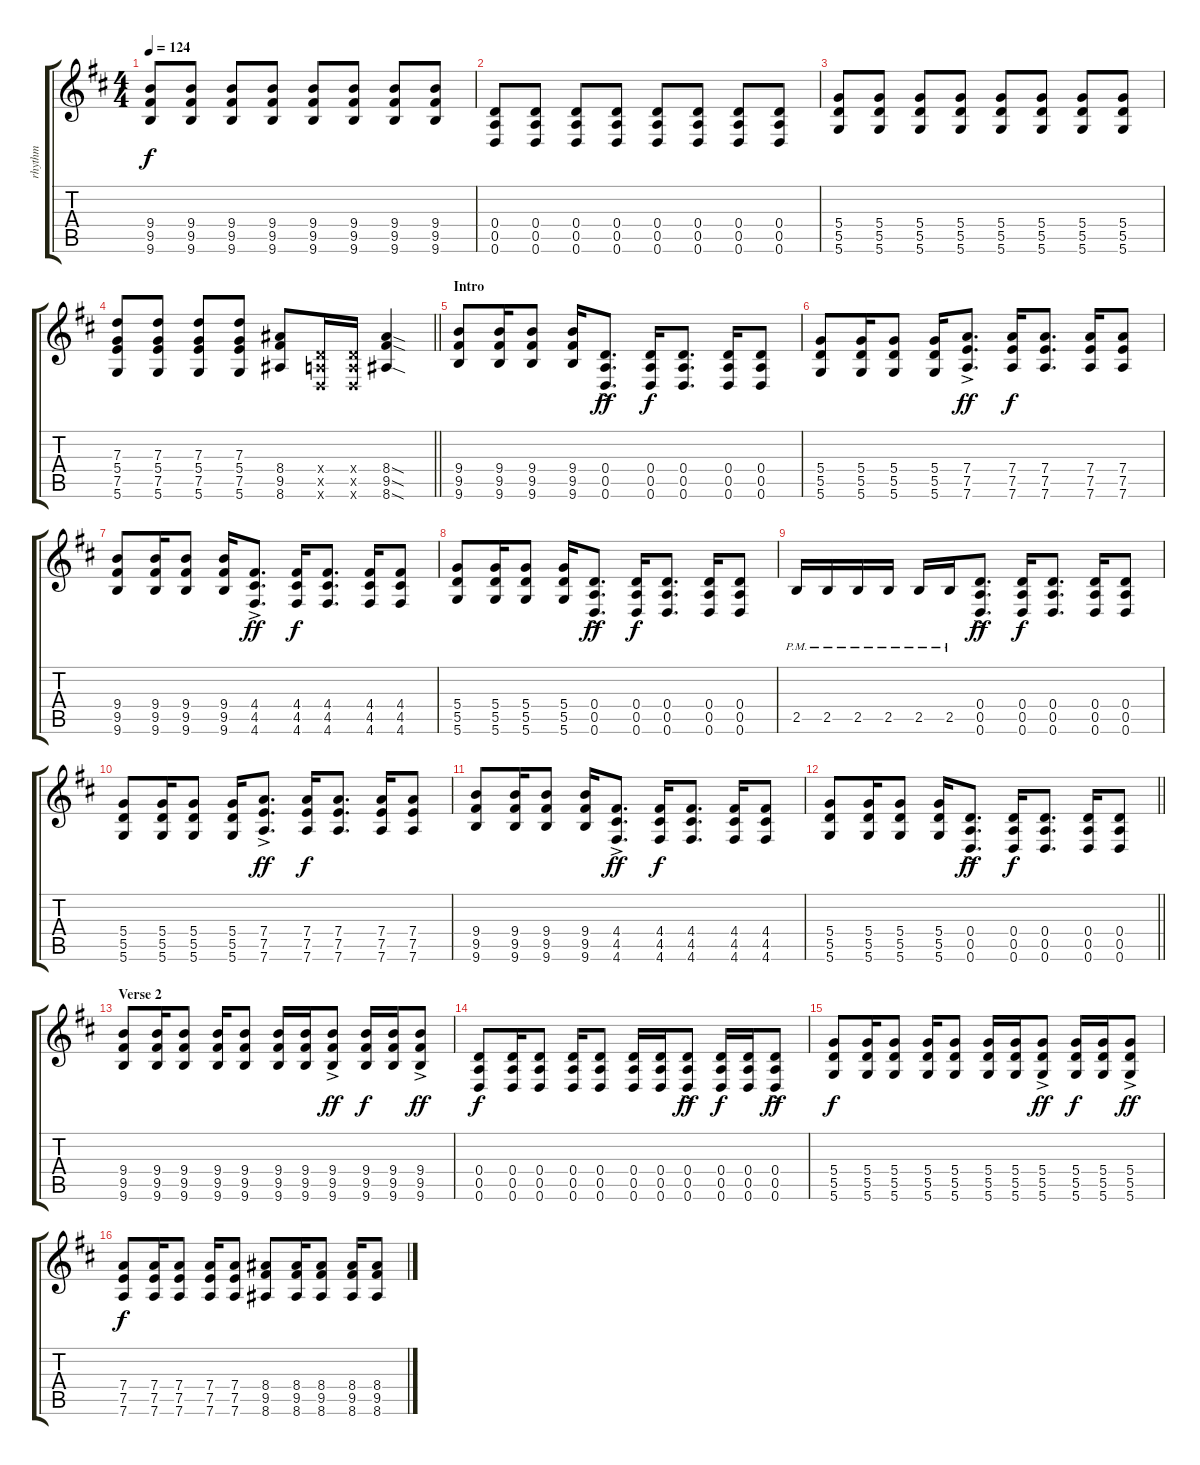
\track ("rhythm" "rhythm") {instrument overdrivenguitar}
\staff {score tabs}
\tuning (E4 B3 G3 D3 A2 D2) {hide}
\ts (4 4)
\tempo 124
\clef g2
\ks d
(9.4 9.5 9.6).8{dy f} (9.4 9.5 9.6).8 (9.4 9.5 9.6).8 (9.4 9.5 9.6).8 (9.4 9.5 9.6).8 (9.4 9.5 9.6).8 (9.4 9.5 9.6).8 (9.4 9.5 9.6).8 |
(0.4 0.5 0.6).8 (0.4 0.5 0.6).8 (0.4 0.5 0.6).8 (0.4 0.5 0.6).8 (0.4 0.5 0.6).8 (0.4 0.5 0.6).8 (0.4 0.5 0.6).8 (0.4 0.5 0.6).8 |
(5.4 5.5 5.6).8 (5.4 5.5 5.6).8 (5.4 5.5 5.6).8 (5.4 5.5 5.6).8 (5.4 5.5 5.6).8 (5.4 5.5 5.6).8 (5.4 5.5 5.6).8 (5.4 5.5 5.6).8 |
\barLineRight lightlight
(7.3 5.4 7.5 5.6).8 (7.3 5.4 7.5 5.6).8 (7.3 5.4 7.5 5.6).8 (7.3 5.4 7.5 5.6).8 (8.4 9.5 8.6).8 (0.4{x} 0.5{x} 0.6{x}).16 (0.4{x} 0.5{x} 0.6{x}).16 (8.4{sod} 9.5{sod} 8.6{sod}).4 |
\section ("" "Intro")
(9.4 9.5 9.6).8 (9.4 9.5 9.6).16 (9.4 9.5 9.6).8 (9.4 9.5 9.6).16 (0.4{ac} 0.5{ac} 0.6{ac}).8{d dy ff} (0.4 0.5 0.6).16{dy f} (0.4 0.5 0.6).8{d} (0.4 0.5 0.6).16 (0.4 0.5 0.6).8 |
(5.4 5.5 5.6).8 (5.4 5.5 5.6).16 (5.4 5.5 5.6).8 (5.4 5.5 5.6).16 (7.4{ac} 7.5{ac} 7.6{ac}).8{d dy ff} (7.4 7.5 7.6).16{dy f} (7.4 7.5 7.6).8{d} (7.4 7.5 7.6).16 (7.4 7.5 7.6).8 |
(9.4 9.5 9.6).8 (9.4 9.5 9.6).16 (9.4 9.5 9.6).8 (9.4 9.5 9.6).16 (4.4{ac} 4.5{ac} 4.6{ac}).8{d dy ff} (4.4 4.5 4.6).16{dy f} (4.4 4.5 4.6).8{d} (4.4 4.5 4.6).16 (4.4 4.5 4.6).8 |
(5.4 5.5 5.6).8 (5.4 5.5 5.6).16 (5.4 5.5 5.6).8 (5.4 5.5 5.6).16 (0.4{ac} 0.5{ac} 0.6{ac}).8{d dy ff} (0.4 0.5 0.6).16{dy f} (0.4 0.5 0.6).8{d} (0.4 0.5 0.6).16 (0.4 0.5 0.6).8 |
2.5{pm}.16 2.5{pm}.16 2.5{pm}.16 2.5{pm}.16 2.5{pm}.16 2.5{pm}.16 (0.4{ac} 0.5{ac} 0.6{ac}).8{d dy ff} (0.4 0.5 0.6).16{dy f} (0.4 0.5 0.6).8{d} (0.4 0.5 0.6).16 (0.4 0.5 0.6).8 |
(5.4 5.5 5.6).8 (5.4 5.5 5.6).16 (5.4 5.5 5.6).8 (5.4 5.5 5.6).16 (7.4{ac} 7.5{ac} 7.6{ac}).8{d dy ff} (7.4 7.5 7.6).16{dy f} (7.4 7.5 7.6).8{d} (7.4 7.5 7.6).16 (7.4 7.5 7.6).8 |
(9.4 9.5 9.6).8 (9.4 9.5 9.6).16 (9.4 9.5 9.6).8 (9.4 9.5 9.6).16 (4.4{ac} 4.5{ac} 4.6{ac}).8{d dy ff} (4.4 4.5 4.6).16{dy f} (4.4 4.5 4.6).8{d} (4.4 4.5 4.6).16 (4.4 4.5 4.6).8 |
\barLineRight lightlight
(5.4 5.5 5.6).8 (5.4 5.5 5.6).16 (5.4 5.5 5.6).8 (5.4 5.5 5.6).16 (0.4{ac} 0.5{ac} 0.6{ac}).8{d dy ff} (0.4 0.5 0.6).16{dy f} (0.4 0.5 0.6).8{d} (0.4 0.5 0.6).16 (0.4 0.5 0.6).8 |
\section ("" "Verse 2")
(9.4 9.5 9.6).8 (9.4 9.5 9.6).16 (9.4 9.5 9.6).8 (9.4 9.5 9.6).16 (9.4 9.5 9.6).8 (9.4 9.5 9.6).16 (9.4 9.5 9.6).16 (9.4{ac} 9.5{ac} 9.6{ac}).8{dy ff} (9.4 9.5 9.6).16{dy f} (9.4 9.5 9.6).16 (9.4{ac} 9.5{ac} 9.6{ac}).8{dy ff} |
(0.4 0.5 0.6).8{dy f} (0.4 0.5 0.6).16 (0.4 0.5 0.6).8 (0.4 0.5 0.6).16 (0.4 0.5 0.6).8 (0.4 0.5 0.6).16 (0.4 0.5 0.6).16 (0.4{ac} 0.5{ac} 0.6{ac}).8{dy ff} (0.4 0.5 0.6).16{dy f} (0.4 0.5 0.6).16 (0.4{ac} 0.5{ac} 0.6{ac}).8{dy ff} |
(5.4 5.5 5.6).8{dy f} (5.4 5.5 5.6).16 (5.4 5.5 5.6).8 (5.4 5.5 5.6).16 (5.4 5.5 5.6).8 (5.4 5.5 5.6).16 (5.4 5.5 5.6).16 (5.4{ac} 5.5{ac} 5.6{ac}).8{dy ff} (5.4 5.5 5.6).16{dy f} (5.4 5.5 5.6).16 (5.4{ac} 5.5{ac} 5.6{ac}).8{dy ff} |
(7.4 7.5 7.6).8{dy f} (7.4 7.5 7.6).16 (7.4 7.5 7.6).8 (7.4 7.5 7.6).16 (7.4 7.5 7.6).8 (8.4 9.5 8.6).8 (8.4 9.5 8.6).16 (8.4 9.5 8.6).8 (8.4 9.5 8.6).16 (8.4 9.5 8.6).8
